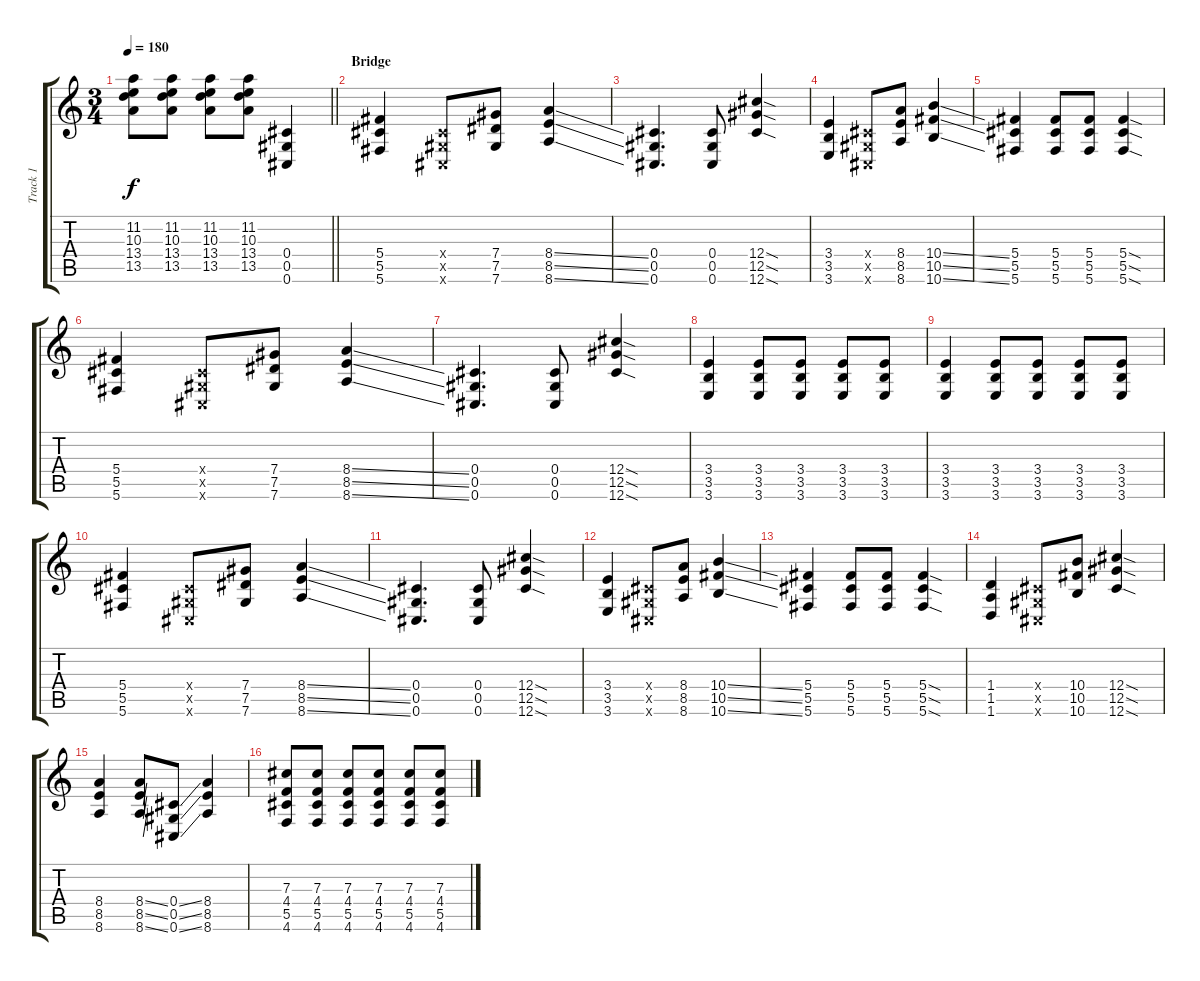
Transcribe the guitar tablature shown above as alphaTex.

\track ("Track 1" "Track 1") {instrument distortionguitar}
\staff {score tabs}
\tuning (Eb4 Bb3 Gb3 Db3 Ab2 Db2) {hide}
\ts (3 4)
\tempo 180
\clef g2
\barLineRight lightlight
\ks c
(11.2 10.3 13.4 13.5).8{dy f} (11.2 10.3 13.4 13.5).8 (11.2 10.3 13.4 13.5).8 (11.2 10.3 13.4 13.5).8 (0.4 0.5 0.6).4 |
\section ("" "Bridge")
(5.4 5.5 5.6).4 (0.4{x} 0.5{x} 0.6{x}).8 (7.4 7.5 7.6).8 (8.4{ss} 8.5{ss} 8.6{ss}).4 |
(0.4 0.5 0.6).4{d} (0.4 0.5 0.6).8 (12.4{sod} 12.5{sod} 12.6{sod}).4 |
(3.4 3.5 3.6).4 (0.4{x} 0.5{x} 0.6{x}).8 (8.4 8.5 8.6).8 (10.4{ss} 10.5{ss} 10.6{ss}).4 |
(5.4 5.5 5.6).4 (5.4 5.5 5.6).8 (5.4 5.5 5.6).8 (5.4{sod} 5.5{sod} 5.6{sod}).4 |
(5.4 5.5 5.6).4 (0.4{x} 0.5{x} 0.6{x}).8 (7.4 7.5 7.6).8 (8.4{ss} 8.5{ss} 8.6{ss}).4 |
(0.4 0.5 0.6).4{d} (0.4 0.5 0.6).8 (12.4{sod} 12.5{sod} 12.6{sod}).4 |
(3.4 3.5 3.6).4 (3.4 3.5 3.6).8 (3.4 3.5 3.6).8 (3.4 3.5 3.6).8 (3.4 3.5 3.6).8 |
(3.4 3.5 3.6).4 (3.4 3.5 3.6).8 (3.4 3.5 3.6).8 (3.4 3.5 3.6).8 (3.4 3.5 3.6).8 |
(5.4 5.5 5.6).4 (0.4{x} 0.5{x} 0.6{x}).8 (7.4 7.5 7.6).8 (8.4{ss} 8.5{ss} 8.6{ss}).4 |
(0.4 0.5 0.6).4{d} (0.4 0.5 0.6).8 (12.4{sod} 12.5{sod} 12.6{sod}).4 |
(3.4 3.5 3.6).4 (0.4{x} 0.5{x} 0.6{x}).8 (8.4 8.5 8.6).8 (10.4{ss} 10.5{ss} 10.6{ss}).4 |
(5.4 5.5 5.6).4 (5.4 5.5 5.6).8 (5.4 5.5 5.6).8 (5.4{sod} 5.5{sod} 5.6{sod}).4 |
(1.4 1.5 1.6).4 (0.4{x} 0.5{x} 0.6{x}).8 (10.4 10.5 10.6).8 (12.4{sod} 12.5{sod} 12.6{sod}).4 |
(8.4 8.5 8.6).4 (8.4{ss} 8.5{ss} 8.6{ss}).8 (0.4{ss} 0.5{ss} 0.6{ss}).8 (8.4 8.5 8.6).4 |
(7.3 4.4 5.5 4.6).8 (7.3 4.4 5.5 4.6).8 (7.3 4.4 5.5 4.6).8 (7.3 4.4 5.5 4.6).8 (7.3 4.4 5.5 4.6).8 (7.3 4.4 5.5 4.6).8
